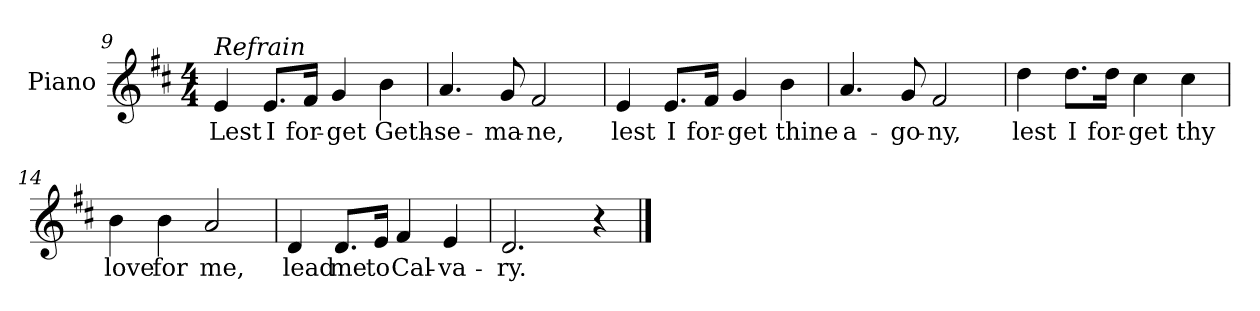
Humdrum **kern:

**kern	**text
*part1	*part1
*staff1	*staff1
*I"Piano	*
*I'Pno.	*
!!LO:LB:g=z
*clefG2	*
*k[f#c#]	*
*D:	*
*M4/4	*
=9	=9
!LO:TX:a:i:t=Refrain	!
!	!LO:LY:b:color=#000000
4ei/	Lest
!	!LO:LY:b:color=#000000
8.ei/L	I
!	!LO:LY:b:color=#000000
16f#i/Jk	for-
!	!LO:LY:b:color=#000000
4gi/	-get
!	!LO:LY:b:color=#000000
4bi\	Geth-
=10	=10
!	!LO:LY:b:color=#000000
4.ai/	-se-
!	!LO:LY:b:color=#000000
8gi/	-ma-
!	!LO:LY:b:color=#000000
2f#i/	-ne,
=11	=11
!	!LO:LY:b:color=#000000
4ei/	lest
!	!LO:LY:b:color=#000000
8.ei/L	I
!	!LO:LY:b:color=#000000
16f#i/Jk	for-
!	!LO:LY:b:color=#000000
4gi/	-get
!	!LO:LY:b:color=#000000
4bi\	thine
=12	=12
!	!LO:LY:b:color=#000000
4.ai/	a-
!	!LO:LY:b:color=#000000
8gi/	-go-
!	!LO:LY:b:color=#000000
2f#i/	-ny,
!!LO:LB:g=z
=13	=13
!	!LO:LY:b:color=#000000
4ddi\	lest
!	!LO:LY:b:color=#000000
8.ddi\L	I
!	!LO:LY:b:color=#000000
16ddi\Jk	for-
!	!LO:LY:b:color=#000000
4cc#i\	-get
!	!LO:LY:b:color=#000000
4cc#i\	thy
=14	=14
!	!LO:LY:b:color=#000000
4bi\	love
!	!LO:LY:b:color=#000000
4bi\	for
!	!LO:LY:b:color=#000000
2ai/	me,
=15	=15
!	!LO:LY:b:color=#000000
4di/	lead
!	!LO:LY:b:color=#000000
8.di/L	me
!	!LO:LY:b:color=#000000
16ei/Jk	to
!	!LO:LY:b:color=#000000
4f#i/	Cal-
!	!LO:LY:b:color=#000000
4ei/	-va-
=16	=16
!	!LO:LY:b:color=#000000
2.di/	-ry.
4r	.
==	==
*-	*-
